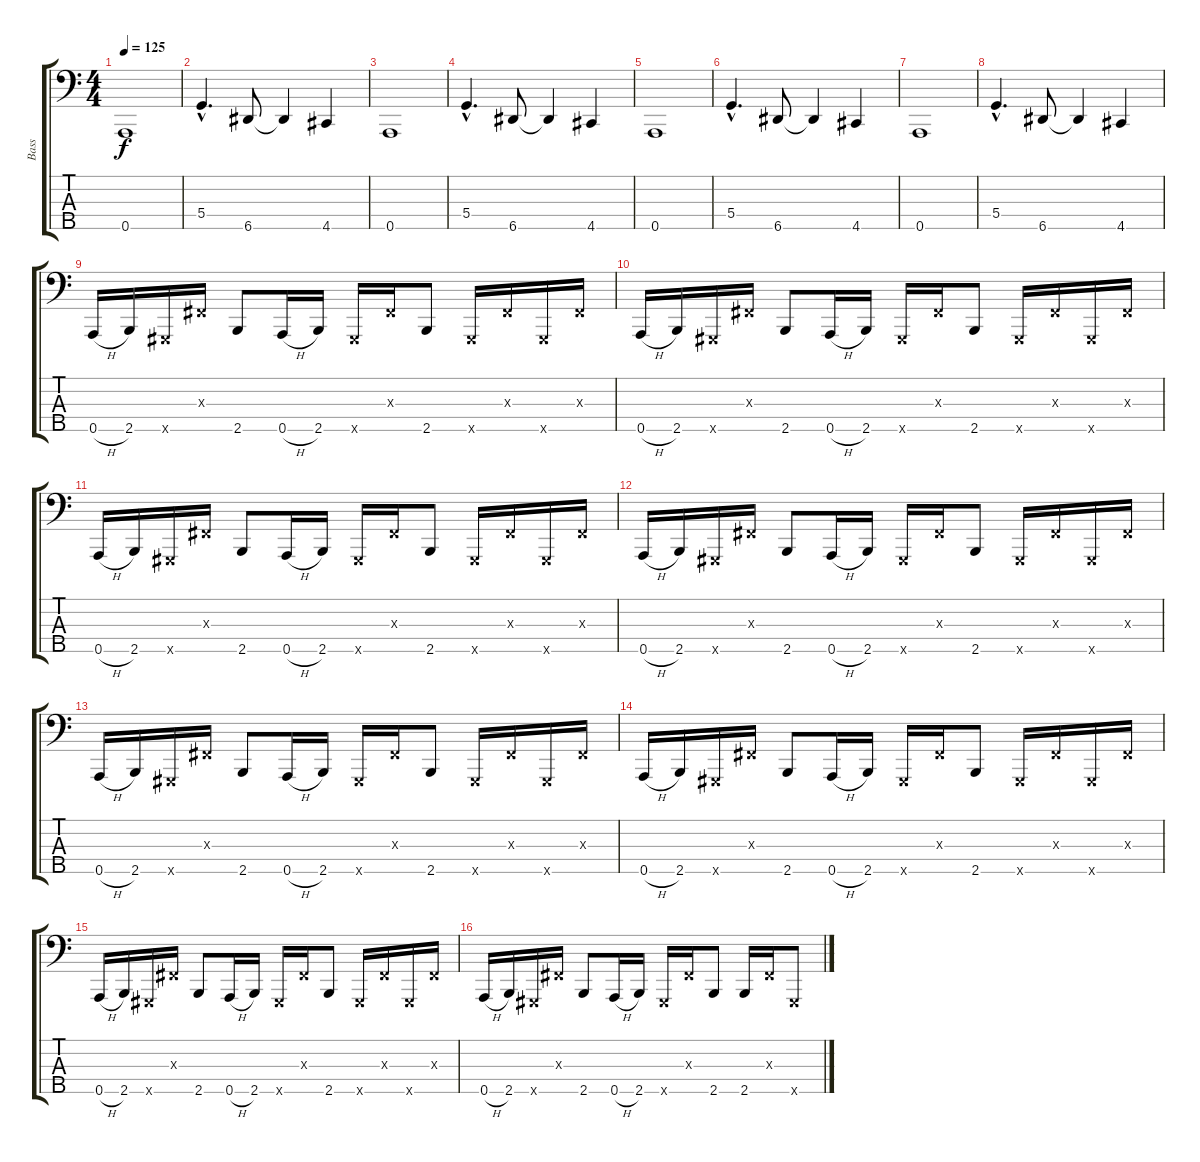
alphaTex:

\track ("Bass" "Bass") {instrument electricbassfinger}
\staff {score tabs}
\tuning (F2 C2 G1 D1 A0) {hide}
\ts (4 4)
\tempo 125
\clef f4
\ks c
0.5.1{dy f} |
5.4{hac}.4{d} 6.5.8 6.5{t}.4 4.5.4 |
0.5.1 |
5.4{hac}.4{d} 6.5.8 6.5{t}.4 4.5.4 |
0.5.1 |
5.4{hac}.4{d} 6.5.8 6.5{t}.4 4.5.4 |
0.5.1 |
5.4{hac}.4{d} 6.5.8 6.5{t}.4 4.5.4 |
0.5{h}.16 2.5.16 -1.5{x}.16 -1.3{x}.16 2.5.8 0.5{h}.16 2.5.16 -1.5{x}.16 -1.3{x}.16 2.5.8 -1.5{x}.16 -1.3{x}.16 -1.5{x}.16 -1.3{x}.16 |
0.5{h}.16 2.5.16 -1.5{x}.16 -1.3{x}.16 2.5.8 0.5{h}.16 2.5.16 -1.5{x}.16 -1.3{x}.16 2.5.8 -1.5{x}.16 -1.3{x}.16 -1.5{x}.16 -1.3{x}.16 |
0.5{h}.16 2.5.16 -1.5{x}.16 -1.3{x}.16 2.5.8 0.5{h}.16 2.5.16 -1.5{x}.16 -1.3{x}.16 2.5.8 -1.5{x}.16 -1.3{x}.16 -1.5{x}.16 -1.3{x}.16 |
0.5{h}.16 2.5.16 -1.5{x}.16 -1.3{x}.16 2.5.8 0.5{h}.16 2.5.16 -1.5{x}.16 -1.3{x}.16 2.5.8 -1.5{x}.16 -1.3{x}.16 -1.5{x}.16 -1.3{x}.16 |
0.5{h}.16 2.5.16 -1.5{x}.16 -1.3{x}.16 2.5.8 0.5{h}.16 2.5.16 -1.5{x}.16 -1.3{x}.16 2.5.8 -1.5{x}.16 -1.3{x}.16 -1.5{x}.16 -1.3{x}.16 |
0.5{h}.16 2.5.16 -1.5{x}.16 -1.3{x}.16 2.5.8 0.5{h}.16 2.5.16 -1.5{x}.16 -1.3{x}.16 2.5.8 -1.5{x}.16 -1.3{x}.16 -1.5{x}.16 -1.3{x}.16 |
0.5{h}.16 2.5.16 -1.5{x}.16 -1.3{x}.16 2.5.8 0.5{h}.16 2.5.16 -1.5{x}.16 -1.3{x}.16 2.5.8 -1.5{x}.16 -1.3{x}.16 -1.5{x}.16 -1.3{x}.16 |
0.5{h}.16 2.5.16 -1.5{x}.16 -1.3{x}.16 2.5.8 0.5{h}.16 2.5.16 -1.5{x}.16 -1.3{x}.16 2.5.8 2.5.16 -1.3{x}.16 -1.5{x}.8
